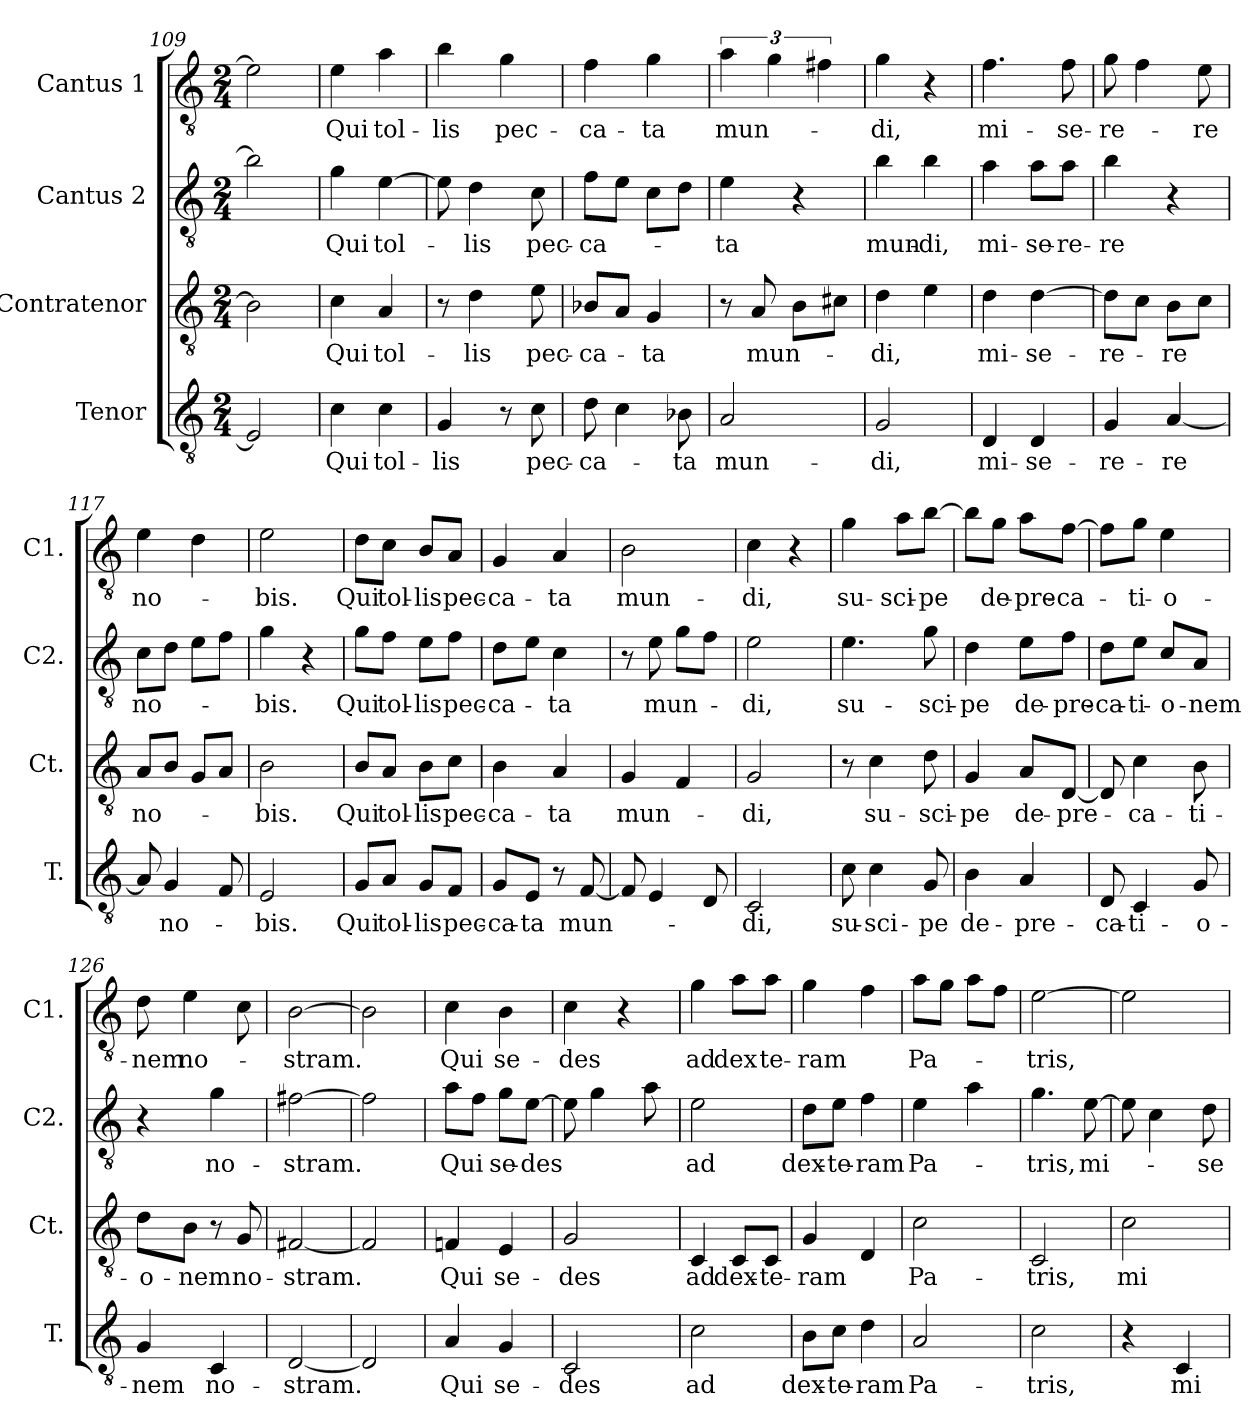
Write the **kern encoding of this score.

**kern	**text	**kern	**text	**kern	**text	**kern	**text
*part4	*part4	*part3	*part3	*part2	*part2	*part1	*part1
*staff4	*staff4	*staff3	*staff3	*staff2	*staff2	*staff1	*staff1
*I"Tenor	*	*I"Contratenor	*	*I"Cantus 2	*	*I"Cantus 1	*
*I'T.	*	*I'Ct.	*	*I'C2.	*	*I'C1.	*
*clefGv2	*	*clefGv2	*	*clefGv2	*	*clefGv2	*
*k[]	*	*k[]	*	*k[]	*	*k[]	*
*C:	*	*C:	*	*C:	*	*C:	*
*M2/4	*	*M2/4	*	*M2/4	*	*M2/4	*
=109	=109	=109	=109	=109	=109	=109	=109
2E/]	.	2B\]	.	2b\]	.	2e\]	.
=110	=110	=110	=110	=110	=110	=110	=110
4c\	Qui	4c\	Qui	4g\	Qui	4e\	Qui
4c\	tol-	4A/	tol-	[4e\	tol-	4a\	tol-
!!LO:PB:g=z
=111	=111	=111	=111	=111	=111	=111	=111
4G/	-lis	8r	.	8e\]	.	4b\	-lis
.	.	4d\	-lis	4d\	-lis	.	.
8r	.	.	.	.	.	4g\	pec-
8c\	pec-	8e\	pec-	8c\	pec-	.	.
=112	=112	=112	=112	=112	=112	=112	=112
8d\	-ca-	8B-X/L	-ca-	8f\L	-ca-	4f\	-ca-
4c\	.	8A/J	.	8e\J	.	.	.
.	.	4G/	-ta	8c\L	.	4g\	-ta
8B-X\	-ta	.	.	8d\J	.	.	.
=113	=113	=113	=113	=113	=113	=113	=113
2A/	mun-	8r	.	4e\	-ta	6a\	mun-
.	.	8A/	mun-	.	.	.	.
.	.	.	.	.	.	6g\	.
.	.	8B\L	.	4r	.	.	.
.	.	.	.	.	.	6f#X\	.
.	.	8c#X\J	.	.	.	.	.
=114	=114	=114	=114	=114	=114	=114	=114
2G/	-di,	4d\	-di,	4b\	mun-	4g\	-di,
.	.	4e\	.	4b\	-di,	4r	.
=115	=115	=115	=115	=115	=115	=115	=115
4D/	mi-	4d\	mi-	4a\	mi-	4.f\	mi-
4D/	-se-	[4d\	-se-	8a\L	-se-	.	.
.	.	.	.	8a\J	-re-	8f\	-se-
=116	=116	=116	=116	=116	=116	=116	=116
4G/	-re-	8d\L]	-re-	4b\	-re	8g\	-re-
.	.	8c\J	.	.	.	4f\	.
[4A/	-re	8B\L	-re	4r	.	.	.
.	.	8c\J	.	.	.	8e\	-re
=117	=117	=117	=117	=117	=117	=117	=117
8A/]	.	8A/L	no-	8c\L	no-	4e\	no-
4G/	no-	8B/J	.	8d\J	.	.	.
.	.	8G/L	.	8e\L	.	4d\	.
8F/	.	8A/J	.	8f\J	.	.	.
!!LO:LB:g=z
=118	=118	=118	=118	=118	=118	=118	=118
2E/	-bis.	2B\	-bis.	4g\	bis.	2e\	-bis.
.	.	.	.	4r	.	.	.
=119	=119	=119	=119	=119	=119	=119	=119
8G/L	Qui	8B/L	Qui	8g\L	Qui	8d\L	Qui
8A/J	tol-	8A/J	tol-	8f\J	tol-	8c\J	tol-
8G/L	-lis	8B\L	-lis	8e\L	-lis	8B/L	-lis
8F/J	pec-	8c\J	pec-	8f\J	pec-	8A/J	pec-
=120	=120	=120	=120	=120	=120	=120	=120
8G/L	-ca-	4B\	-ca-	8d\L	-ca-	4G/	-ca-
8E/J	-ta	.	.	8e\J	.	.	.
8r	.	4A/	-ta	4c\	-ta	4A/	-ta
[8F/	mun-	.	.	.	.	.	.
=121	=121	=121	=121	=121	=121	=121	=121
8F/]	.	4G/	mun-	8r	.	2B\	mun-
4E/	.	.	.	8e\	mun-	.	.
.	.	4F/	.	8g\L	.	.	.
8D/	.	.	.	8f\J	.	.	.
=122	=122	=122	=122	=122	=122	=122	=122
2C/	-di,	2G/	-di,	2e\	-di,	4c\	-di,
.	.	.	.	.	.	4r	.
=123	=123	=123	=123	=123	=123	=123	=123
8c\	su-	8r	.	4.e\	su-	4g\	su-
4c\	-sci-	4c\	su-	.	.	.	.
.	.	.	.	.	.	8a\L	-sci-
8G/	pe	8d\	-sci-	8g\	-sci-	[8b\J	-pe
=124	=124	=124	=124	=124	=124	=124	=124
4B\	de-	4G/	-pe	4d\	-pe	8b\L]	.
.	.	.	.	.	.	8g\J	de-
4A/	-pre-	8A/L	de-	8e\L	de-	8a\L	-pre-
.	.	[8D/J	-pre-	8f\J	-pre-	[8f\J	-ca-
!!LO:PB:g=z
=125	=125	=125	=125	=125	=125	=125	=125
8D/	-ca-	8D/]	.	8d\L	-ca-	8f\L]	.
4C/	-ti-	4c\	-ca-	8e\J	-ti-	8g\J	-ti-
.	.	.	.	8c/L	-o-	4e\	-o-
8G/	-o-	8B\	-ti-	8A/J	-nem	.	.
=126	=126	=126	=126	=126	=126	=126	=126
4G/	-nem	8d\L	-o-	4r	.	8d\	-nem
.	.	8B\J	-nem	.	.	4e\	no-
4C/	no-	8r	.	4g\	no-	.	.
.	.	8G/	no-	.	.	8c\	.
=127	=127	=127	=127	=127	=127	=127	=127
[2D/	-stram.	[2F#X/	-stram.	[2f#X\	-stram.	[2B\	-stram.
=128	=128	=128	=128	=128	=128	=128	=128
2D/]	.	2F#/]	.	2f#\]	.	2B\]	.
=129	=129	=129	=129	=129	=129	=129	=129
4A/	Qui	4Fn/	Qui	8a\L	Qui	4c\	Qui
.	.	.	.	8f\J	.	.	.
4G/	se-	4E/	se-	8g\L	se-	4B\	se-
.	.	.	.	[8e\J	-des	.	.
=130	=130	=130	=130	=130	=130	=130	=130
2C/	-des	2G/	-des	8e\]	.	4c\	-des
.	.	.	.	4g\	.	.	.
.	.	.	.	.	.	4r	.
.	.	.	.	8a\	.	.	.
=131	=131	=131	=131	=131	=131	=131	=131
2c\	ad	4C/	ad	2e\	ad	4g\	ad
.	.	8C/L	dex-	.	.	8a\L	dex
.	.	8C/J	-te-	.	.	8a\J	te-
!!LO:LB:g=z
=132	=132	=132	=132	=132	=132	=132	=132
8B\L	dex-	4G/	-ram	8d\L	dex-	4g\	-ram
8c\J	-te-	.	.	8e\J	-te-	.	.
4d\	-ram	4D/	.	4f\	-ram	4f\	.
=133	=133	=133	=133	=133	=133	=133	=133
2A/	Pa-	2c\	Pa-	4e\	Pa-	8a\L	Pa-
.	.	.	.	.	.	8g\J	.
.	.	.	.	4a\	.	8a\L	.
.	.	.	.	.	.	8f\J	.
=134	=134	=134	=134	=134	=134	=134	=134
2c\	-tris,	2C/	-tris,	4.g\	-tris,	[2e\	-tris,
.	.	.	.	[8e\	mi-	.	.
=135	=135	=135	=135	=135	=135	=135	=135
4r	.	2c\	mi-	8e\]	.	2e\]	.
.	.	.	.	4c\	.	.	.
4C/	mi-	.	.	.	.	.	.
.	.	.	.	8d\	-se-	.	.
=	=	=	=	=	=	=	=
*-	*-	*-	*-	*-	*-	*-	*-
